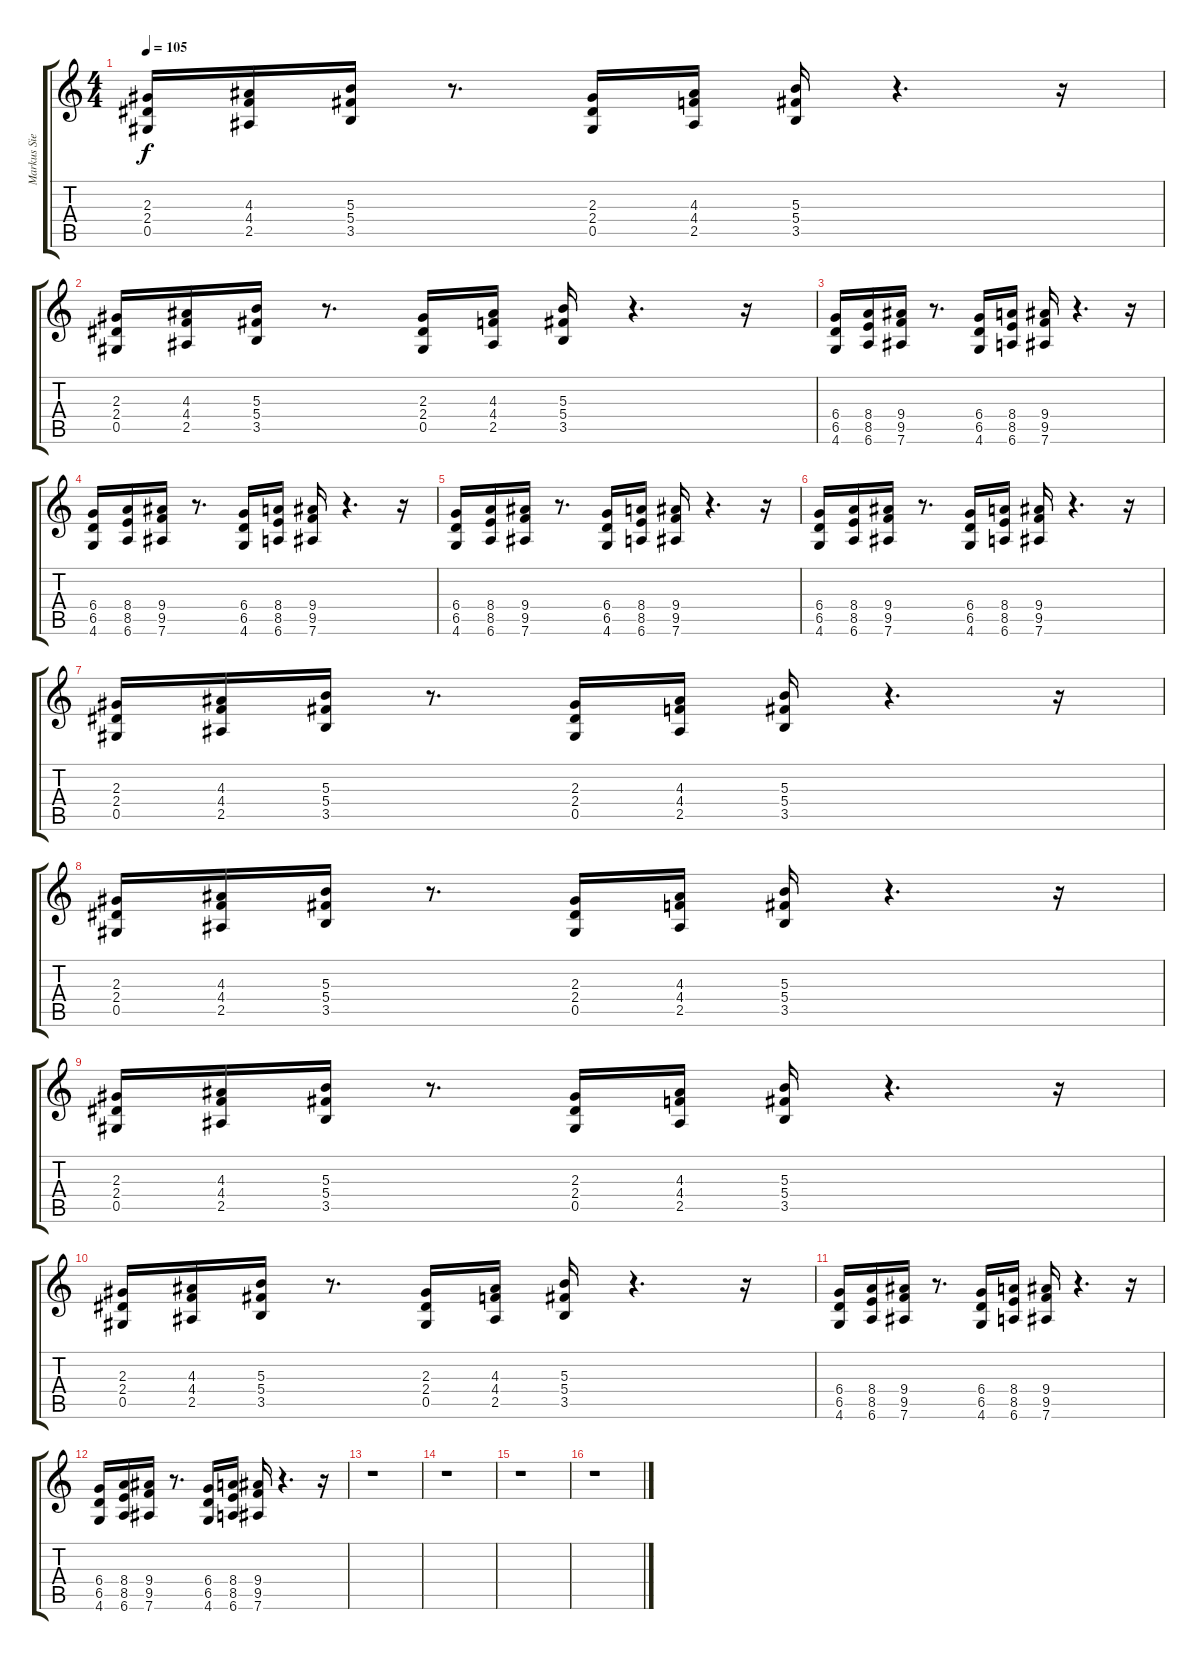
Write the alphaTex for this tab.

\track ("Markus Siepen" "Markus Sie") {instrument distortionguitar}
\staff {score tabs}
\tuning (Eb4 Bb3 Gb3 Db3 Ab2 Eb2) {hide}
\ts (4 4)
\tempo 105
\clef g2
\ks c
(2.3 2.4 0.5).16{dy f} (4.3 4.4 2.5).16 (5.3 5.4 3.5).16 r.8{d} (2.3 2.4 0.5).16 (4.3 4.4 2.5).16 (5.3 5.4 3.5).16 r.4{d} r.16 |
(2.3 2.4 0.5).16 (4.3 4.4 2.5).16 (5.3 5.4 3.5).16 r.8{d} (2.3 2.4 0.5).16 (4.3 4.4 2.5).16 (5.3 5.4 3.5).16 r.4{d} r.16 |
(6.4 6.5 4.6).16 (8.4 8.5 6.6).16 (9.4 9.5 7.6).16 r.8{d} (6.4 6.5 4.6).16 (8.4 8.5 6.6).16 (9.4 9.5 7.6).16 r.4{d} r.16 |
(6.4 6.5 4.6).16 (8.4 8.5 6.6).16 (9.4 9.5 7.6).16 r.8{d} (6.4 6.5 4.6).16 (8.4 8.5 6.6).16 (9.4 9.5 7.6).16 r.4{d} r.16 |
(6.4 6.5 4.6).16 (8.4 8.5 6.6).16 (9.4 9.5 7.6).16 r.8{d} (6.4 6.5 4.6).16 (8.4 8.5 6.6).16 (9.4 9.5 7.6).16 r.4{d} r.16 |
(6.4 6.5 4.6).16 (8.4 8.5 6.6).16 (9.4 9.5 7.6).16 r.8{d} (6.4 6.5 4.6).16 (8.4 8.5 6.6).16 (9.4 9.5 7.6).16 r.4{d} r.16 |
(2.3 2.4 0.5).16{volume 6} (4.3 4.4 2.5).16 (5.3 5.4 3.5).16 r.8{d} (2.3 2.4 0.5).16 (4.3 4.4 2.5).16 (5.3 5.4 3.5).16 r.4{d} r.16 |
(2.3 2.4 0.5).16{volume 5} (4.3 4.4 2.5).16 (5.3 5.4 3.5).16 r.8{d} (2.3 2.4 0.5).16 (4.3 4.4 2.5).16 (5.3 5.4 3.5).16 r.4{d} r.16 |
(2.3 2.4 0.5).16{volume 4} (4.3 4.4 2.5).16 (5.3 5.4 3.5).16 r.8{d} (2.3 2.4 0.5).16 (4.3 4.4 2.5).16 (5.3 5.4 3.5).16 r.4{d} r.16 |
(2.3 2.4 0.5).16{volume 3} (4.3 4.4 2.5).16 (5.3 5.4 3.5).16 r.8{d} (2.3 2.4 0.5).16 (4.3 4.4 2.5).16 (5.3 5.4 3.5).16 r.4{d} r.16 |
(6.4 6.5 4.6).16{volume 2} (8.4 8.5 6.6).16 (9.4 9.5 7.6).16 r.8{d} (6.4 6.5 4.6).16 (8.4 8.5 6.6).16 (9.4 9.5 7.6).16 r.4{d} r.16 |
(6.4 6.5 4.6).16{volume 1} (8.4 8.5 6.6).16 (9.4 9.5 7.6).16 r.8{d} (6.4 6.5 4.6).16 (8.4 8.5 6.6).16 (9.4 9.5 7.6).16 r.4{d} r.16 |
r.1 |
r.1 |
r.1 |
r.1
